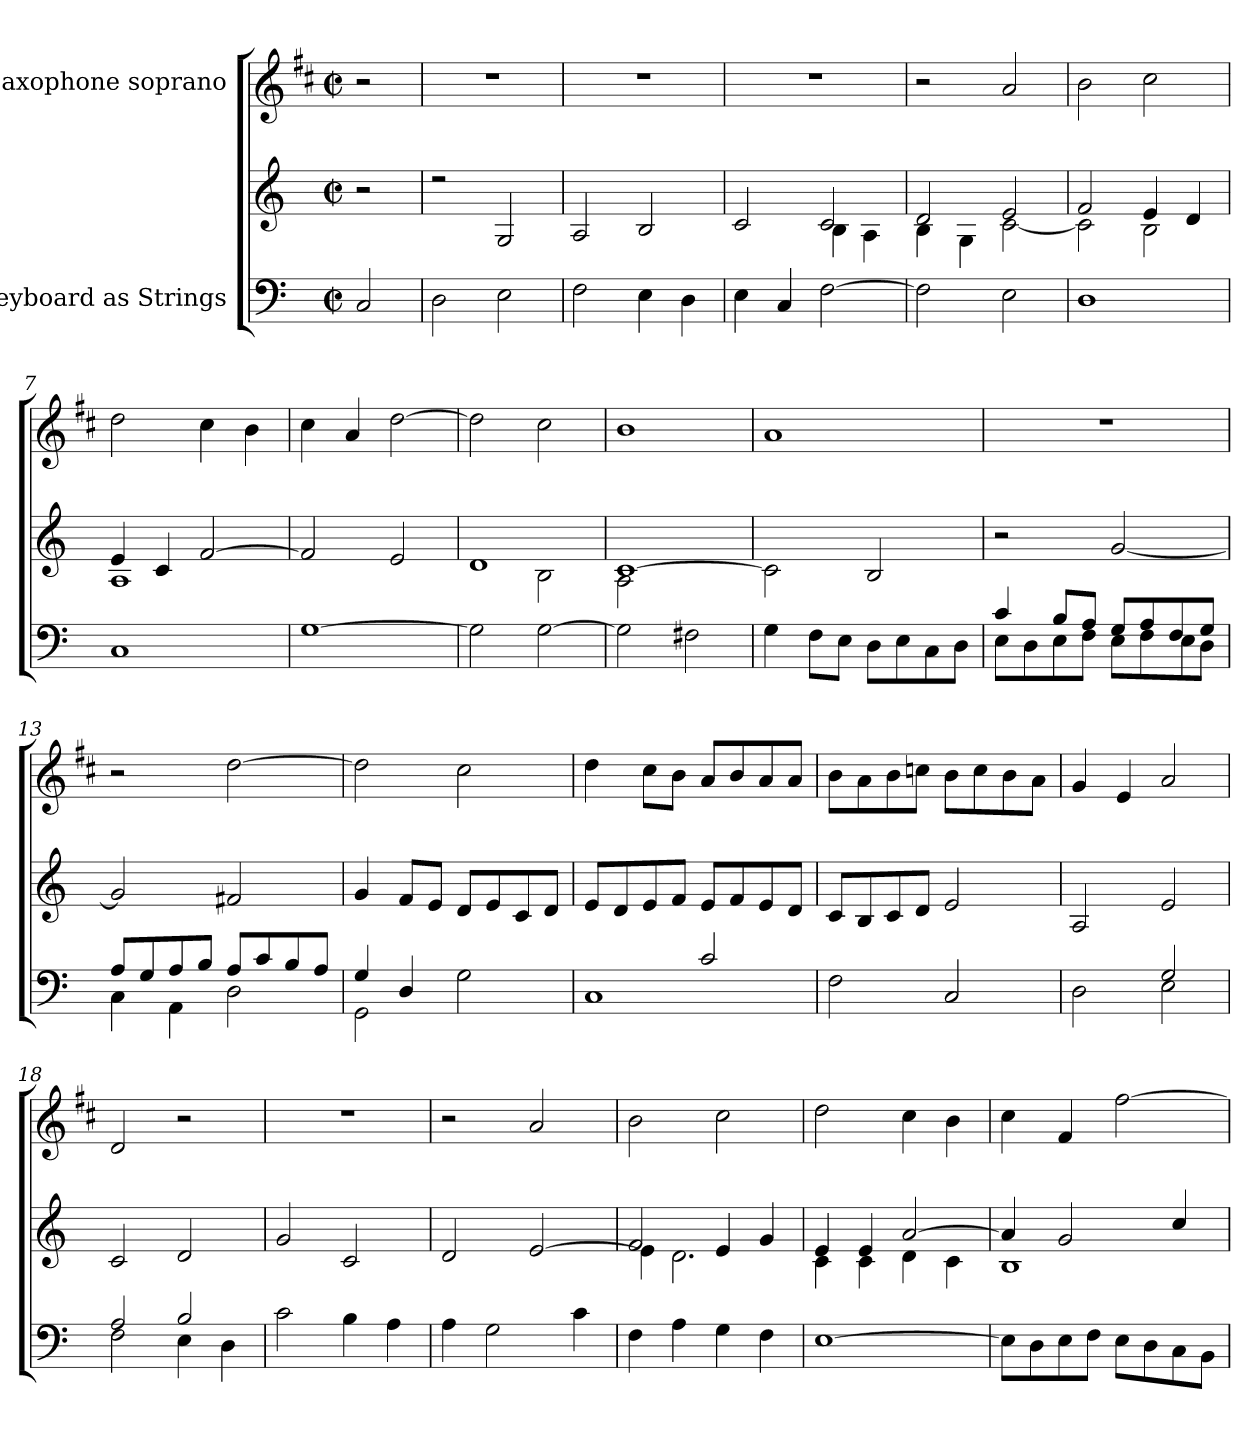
**kern	**kern	**kern
*part2	*part2	*part1
*staff3	*staff2	*staff1
*I"Keyboard as Strings	*	*I"Saxophone soprano
*clefF4	*clefG2	*clefG2
*	*	*ITrd1c2
*k[]	*k[]	*k[]
*M2/2	*M2/2	*M2/2
*met(c|)	*met(c|)	*met(c|)
*MM120	*MM120	*MM120
=1	=1	=1
*	*^	*
2C/	2r	2ryy	2r
=2	=2	=2	=2
2D\	2r	1ryy	1r
2E\	2G/	.	.
=3	=3	=3	=3
2F\	2A/	1ryy	1r
4E\	2B/	.	.
4D\	.	.	.
=4	=4	=4	=4
4E\	2ryy	2c/	1r
4C/	.	.	.
[2F\	2c/	4B\	.
.	.	4A\	.
=5	=5	=5	=5
2F\]	2d/	4B\	2r
.	.	4G\	.
2E\	2e/	[2c\	2g/
=6	=6	=6	=6
1D	2f/	2c\]	2a\
.	4e/	2B\	2b\
.	4d/	.	.
=7	=7	=7	=7
1C	4e/	1A	2cc\
.	4c/	.	.
.	[2f/	.	4b\
.	.	.	4a\
=8	=8	=8	=8
[1G	2f/]	1ryy	4b\
.	.	.	4g/
.	2e/	.	[2cc\
=9	=9	=9	=9
2G\]	1d	2ryy	2cc\]
[2G\	.	2B\	2b\
=10	=10	=10	=10
2G\]	[1c	2A\	1a
2F#X\	.	2ryy	.
!!LO:LB:g=z
=11	=11	=11	=11
4G\	2ryy	2c\]	1g
8F\L	.	.	.
8E\J	.	.	.
8D\L	2B/	2ryy	.
8E\	.	.	.
8C\	.	.	.
8D\J	.	.	.
*	*v	*v	*
=12	=12	=12
*^	*	*
4c/	8E\L	2r	1r
.	8D\	.	.
8B/L	8E\	.	.
8A/J	8F\J	.	.
8G/L	8E\L	[2g/	.
8A/	8F\	.	.
8F/	8E\	.	.
8G/J	8D\J	.	.
=13	=13	=13	=13
8A/L	4C\	2g/]	2r
8G/	.	.	.
8A/	4AA\	.	.
8B/J	.	.	.
8A/L	2D\	2f#X/	[2cc\
8c/	.	.	.
8B/	.	.	.
8A/J	.	.	.
=14	=14	=14	=14
4G/	2GG\	4g/	2cc\]
4D/	.	8f/L	.
.	.	8e/J	.
2ryy	2G\	8d/L	2b\
.	.	8e/	.
.	.	8c/	.
.	.	8d/J	.
=15	=15	=15	=15
2ryy	1C	8e/L	4cc\
.	.	8d/	.
.	.	8e/	8b\L
.	.	8f/J	8a\J
2c/	.	8e/L	8g/L
.	.	8f/	8a/
.	.	8e/	8g/
.	.	8d/J	8g/J
*v	*v	*	*
=16	=16	=16
2F\	8c/L	8a\L
.	8B/	8g\
.	8c/	8a\
.	8d/J	8b-X\J
2C/	2e/	8a\L
.	.	8b-\
.	.	8a\
.	.	8g\J
!!LO:LB:g=z
=17	=17	=17
*^	*^	*
2ryy	2D\	2A/	2ryy	4f/
.	.	.	.	4d/
2G/	2E\	2e/	2ryy	2g/
=18	=18	=18	=18	=18
2A/	2F\	2c/	1ryy	2c/
2B/	4E\	2d/	.	2r
.	4D\	.	.	.
*v	*v	*	*	*
=19	=19	=19	=19
2c\	2g/	1ryy	1r
4B\	2c/	.	.
4A\	.	.	.
=20	=20	=20	=20
4A\	2d/	1ryy	2r
2G\	.	.	.
.	[2e/	.	2g/
4c\	.	.	.
=21	=21	=21	=21
4F\	2f/	4e\]	2a\
4A\	.	2.d\	.
4G\	4e/	.	2b\
4F\	4g/	.	.
=22	=22	=22	=22
[1E	4e/	4c\	2cc\
.	4e/	4c\	.
.	[2a/	4d\	4b\
.	.	4c\	4a\
=23	=23	=23	=23
*^	*	*	*
1ryy	8E\L]	4a/]	1B	4b\
.	8D\	.	.	.
.	8E\	2g/	.	4e/
.	8F\J	.	.	.
.	8E\L	.	.	[2ee\
.	8D\	.	.	.
.	8C\	4cc/	.	.
.	8BB\J	.	.	.
*v	*v	*	*	*
*	*v	*v	*
=	=	=
*-	*-	*-
